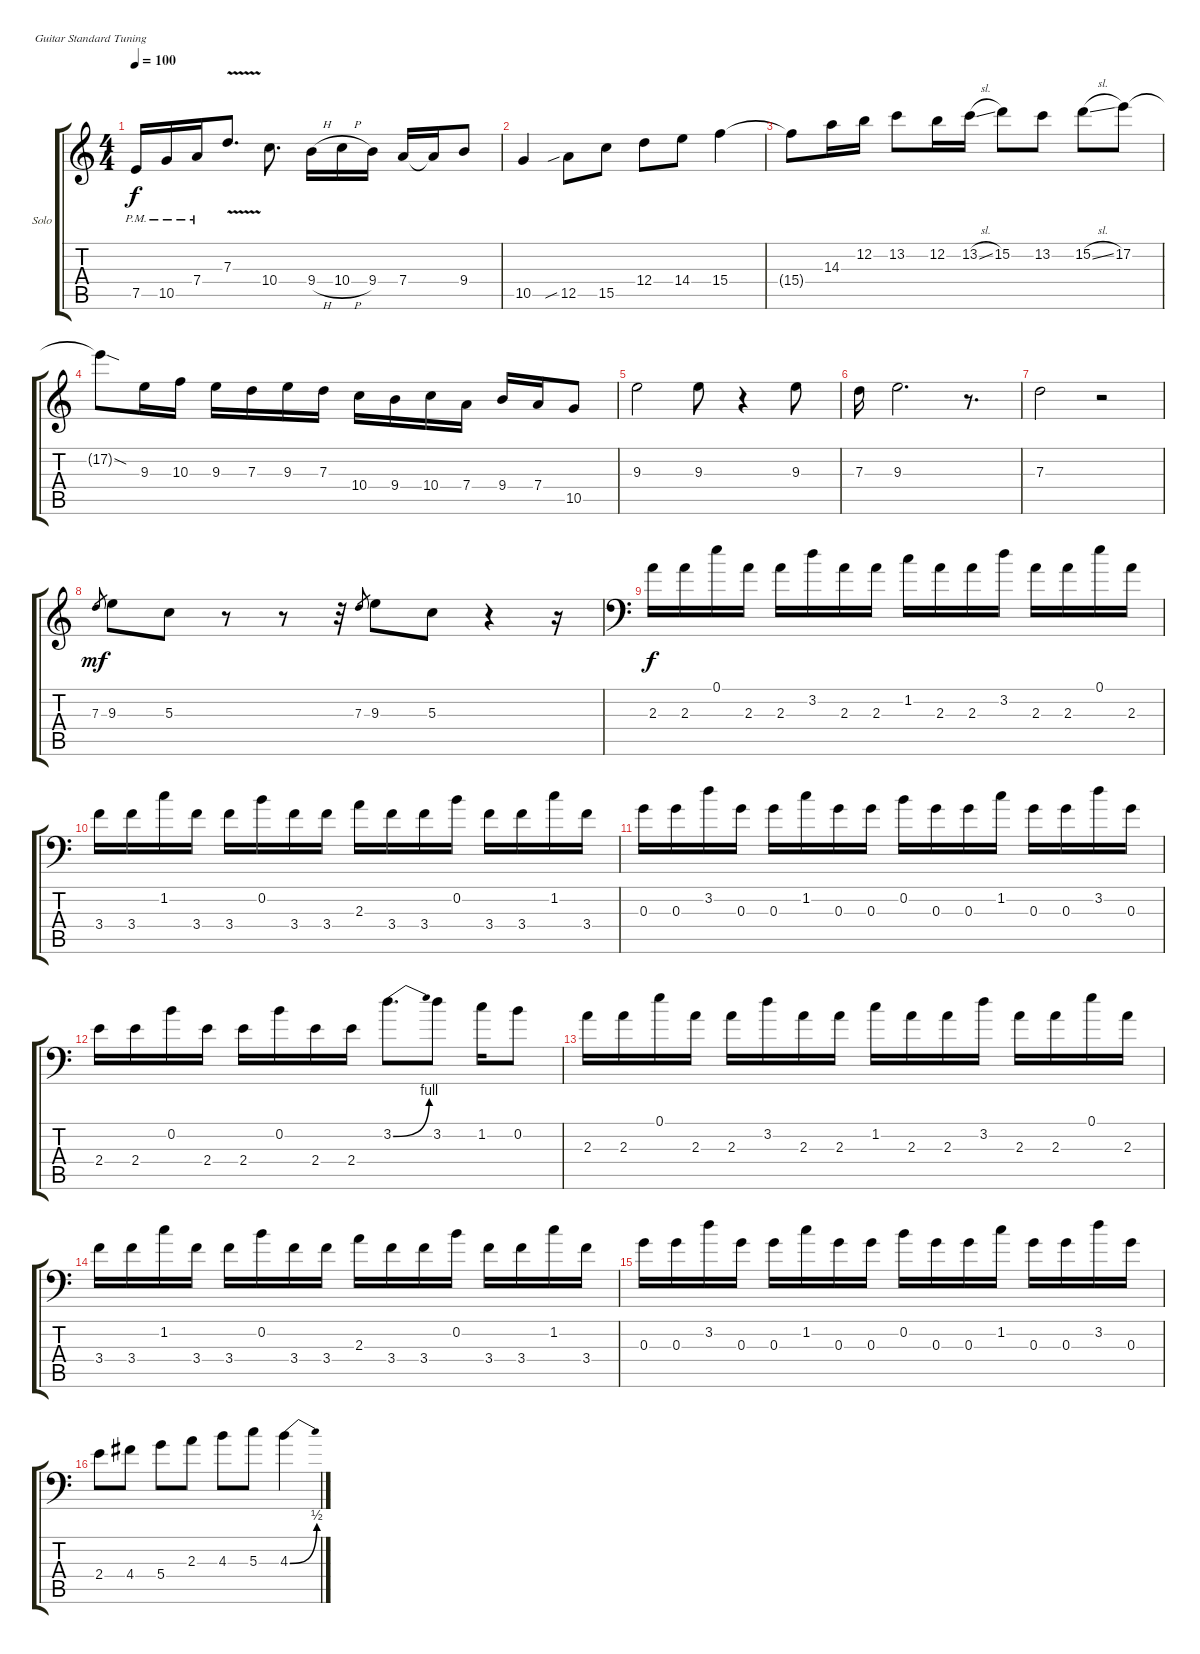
\defaultSystemsLayout 4
\bracketExtendMode groupsimilarinstruments
\firstSystemTrackNameOrientation horizontal
\otherSystemsTrackNameOrientation horizontal
\track ("Solo" "Solo") {instrument distortionguitar}
\staff {score tabs}
\tuning (E4 B3 G3 D3 A2 E2)
\ts (4 4)
\tempo 100
\clef g2
\scale
0.333333
\ks c
7.5{pm}.16{dy f} 10.5{pm}.16 7.4{pm}.16 7.3{v}.8{d} 10.4.8{d} 9.4{h}.16 10.4{h}.16 9.4.16 7.4.16 7.4{t}.16 9.4.8 |
\scale
0.333333 10.5.4 12.5{sib}.8 15.5.8 12.4.8 14.4.8 15.4.4 |
\scale
0.333333 15.4{t}.8 14.3.16 12.2.16 13.2.8 12.2.16 13.2{sl}.16 15.2.8 13.2.8 15.2{sl}.8 17.2.8 |
\scale
0.333333 17.2{sod t}.8 9.3.16 10.3.16 9.3.16 7.3.16 9.3.16 7.3.16 10.4.16 9.4.16 10.4.16 7.4.16 9.4.16 7.4.16 10.5.8 |
\scale
0.333333 9.3.2 9.3.8 r.4 9.3.8 |
\scale
0.333333 7.3.16 9.3.2{d} r.8{d} |
\scale
0.333333 7.3.2 r.2 |
\scale
0.333333 7.3.8{gr dy mf} 9.3.8 5.3.8 r.8 r.8 r.32 7.3.8{gr} 9.3.8 5.3.8 r.4 r.16 |
\clef f4
\scale
0.333333 2.3.16{dy f} 2.3.16 0.1.16 2.3.16 2.3.16 3.2.16 2.3.16 2.3.16 1.2.16 2.3.16 2.3.16 3.2.16 2.3.16 2.3.16 0.1.16 2.3.16 |
\scale
0.333333 3.4.16 3.4.16 1.2.16 3.4.16 3.4.16 0.2.16 3.4.16 3.4.16 2.3.16 3.4.16 3.4.16 0.2.16 3.4.16 3.4.16 1.2.16 3.4.16 |
\scale
0.333333 0.3.16 0.3.16 3.2.16 0.3.16 0.3.16 1.2.16 0.3.16 0.3.16 0.2.16 0.3.16 0.3.16 1.2.16 0.3.16 0.3.16 3.2.16 0.3.16 |
\scale
0.333333 2.4.16 2.4.16 0.2.16 2.4.16 2.4.16 0.2.16 2.4.16 2.4.16 3.2{be (bend 0 0 60 4)}.8{d} 3.2.8 1.2.16 0.2.8 |
\scale
0.333333 2.3.16 2.3.16 0.1.16 2.3.16 2.3.16 3.2.16 2.3.16 2.3.16 1.2.16 2.3.16 2.3.16 3.2.16 2.3.16 2.3.16 0.1.16 2.3.16 |
\scale
0.333333 3.4.16 3.4.16 1.2.16 3.4.16 3.4.16 0.2.16 3.4.16 3.4.16 2.3.16 3.4.16 3.4.16 0.2.16 3.4.16 3.4.16 1.2.16 3.4.16 |
\scale
0.333333 0.3.16 0.3.16 3.2.16 0.3.16 0.3.16 1.2.16 0.3.16 0.3.16 0.2.16 0.3.16 0.3.16 1.2.16 0.3.16 0.3.16 3.2.16 0.3.16 |
\scale
0.333333 2.4.8 4.4.8 5.4.8 2.3.8 4.3.8 5.3.8 4.3{be (bend 0 0 60 2)}.4
